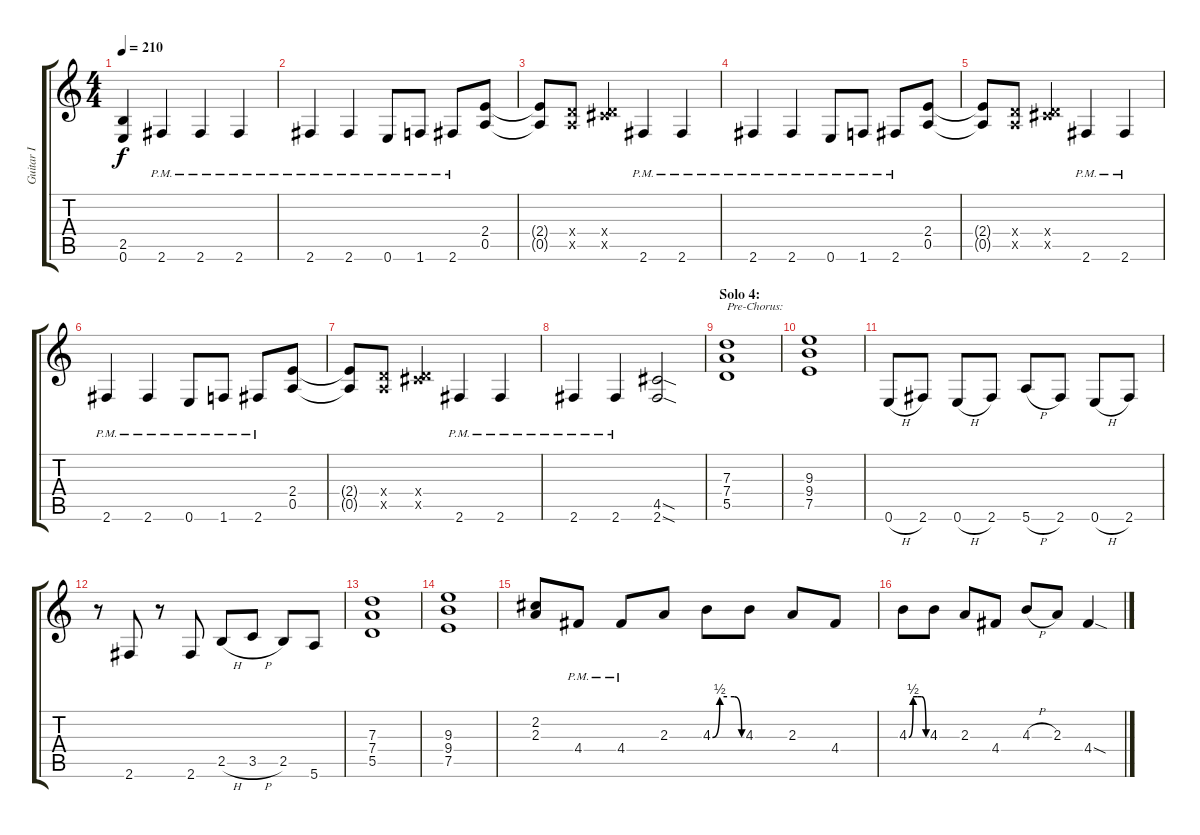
\track ("Guitar I" "Guitar I") {instrument distortionguitar}
\staff {score tabs}
\tuning (E4 B3 G3 D3 A2 E2) {hide}
\ts (4 4)
\tempo 210
\clef g2
\ks c
(2.5{t} 0.6{t}).4{dy f} 2.6{pm}.4 2.6{pm}.4 2.6{pm}.4 |
2.6{pm}.4 2.6{pm}.4 0.6{pm}.8 1.6{pm}.8 2.6{pm}.8 (2.4 0.5).8 |
(2.4{t} 0.5{t}).8 (0.4{x} 0.5{x}).8 (0.4{x} 4.5{x}).4 2.6{pm}.4 2.6{pm}.4 |
2.6{pm}.4 2.6{pm}.4 0.6{pm}.8 1.6{pm}.8 2.6{pm}.8 (2.4 0.5).8 |
(2.4{t} 0.5{t}).8 (0.4{x} 0.5{x}).8 (0.4{x} 4.5{x}).4 2.6{pm}.4 2.6{pm}.4 |
2.6{pm}.4 2.6{pm}.4 0.6{pm}.8 1.6{pm}.8 2.6{pm}.8 (2.4 0.5).8 |
(2.4{t} 0.5{t}).8 (0.4{x} 0.5{x}).8 (0.4{x} 4.5{x}).4 2.6{pm}.4 2.6{pm}.4 |
2.6{pm}.4 2.6{pm}.4 (4.5{sod} 2.6{sod}).2 |
\section ("" "Solo 4:")
(7.3 7.4 5.5).1{txt "Pre-Chorus:"} |
(9.3 9.4 7.5).1 |
0.6{h}.8 2.6.8 0.6{h}.8 2.6.8 5.6{h}.8 2.6.8 0.6{h}.8 2.6.8 |
r.8 2.6.8 r.8 2.6.8 2.5{h}.8 3.5{h}.8 2.5.8 5.6.8 |
(7.3 7.4 5.5).1 |
(9.3 9.4 7.5).1 |
(2.2 2.3).8 4.4{pm}.8 4.4{pm}.8 2.3.8 4.3{be (custom 0 0 15 2 30 2 45 2 60 0)}.8 4.3.8 2.3.8 4.4.8 |
4.3{be (custom 0 0 15 2 30 2 45 2 60 0)}.8 4.3.8 2.3.8 4.4.8 4.3{h}.8 2.3.8 4.4{sod}.4
